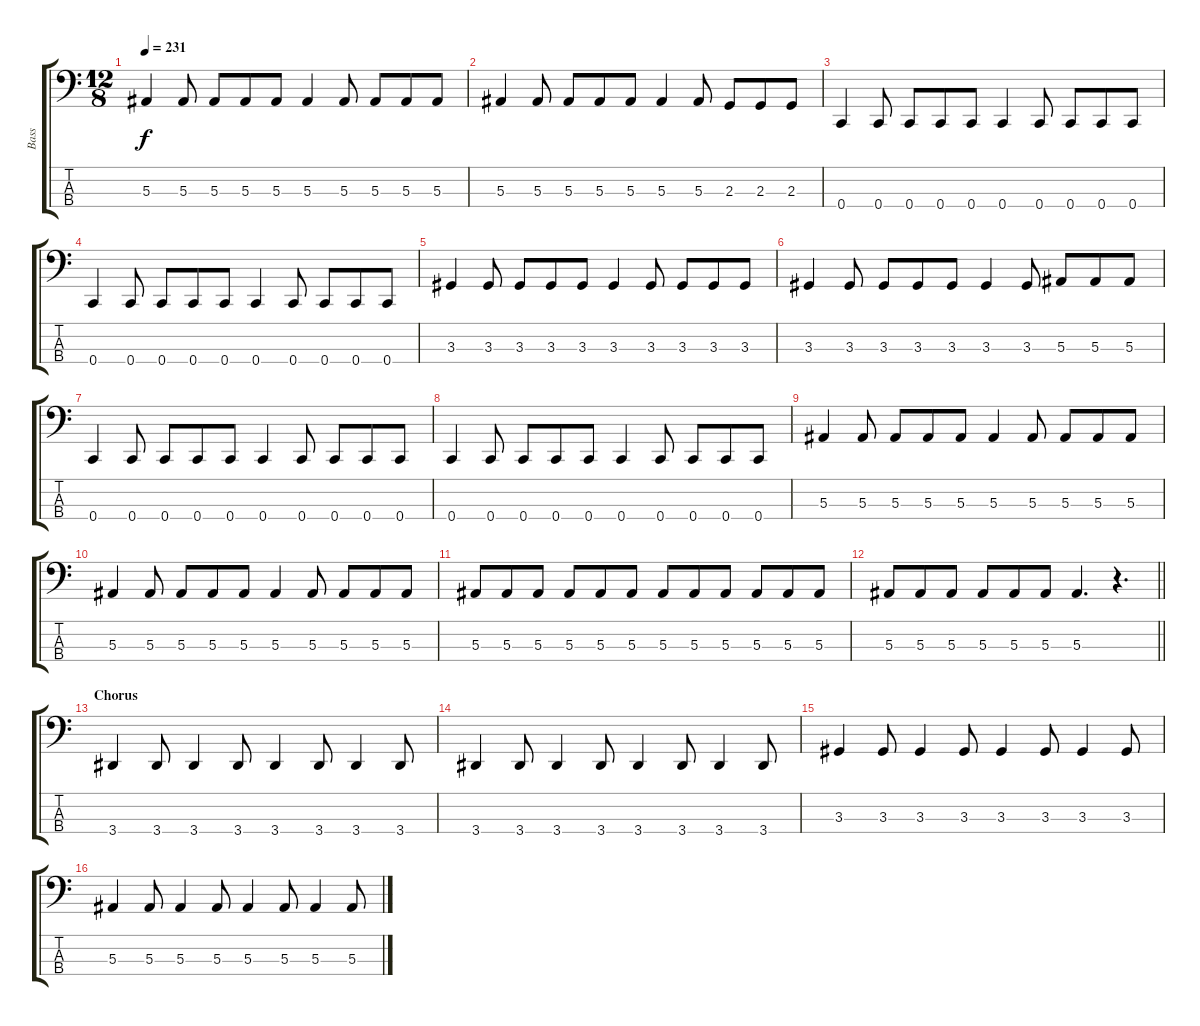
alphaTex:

\track ("Bass" "Bass") {instrument electricbasspick}
\staff {score tabs}
\tuning (Eb2 Bb1 F1 C1) {hide}
\ts (12 8)
\tempo 231
\clef f4
\ks c
5.3.4{dy f} 5.3.8 5.3.8 5.3.8 5.3.8 5.3.4 5.3.8 5.3.8 5.3.8 5.3.8 |
5.3.4 5.3.8 5.3.8 5.3.8 5.3.8 5.3.4 5.3.8 2.3.8 2.3.8 2.3.8 |
0.4.4 0.4.8 0.4.8 0.4.8 0.4.8 0.4.4 0.4.8 0.4.8 0.4.8 0.4.8 |
0.4.4 0.4.8 0.4.8 0.4.8 0.4.8 0.4.4 0.4.8 0.4.8 0.4.8 0.4.8 |
3.3.4 3.3.8 3.3.8 3.3.8 3.3.8 3.3.4 3.3.8 3.3.8 3.3.8 3.3.8 |
3.3.4 3.3.8 3.3.8 3.3.8 3.3.8 3.3.4 3.3.8 5.3.8 5.3.8 5.3.8 |
0.4.4 0.4.8 0.4.8 0.4.8 0.4.8 0.4.4 0.4.8 0.4.8 0.4.8 0.4.8 |
0.4.4 0.4.8 0.4.8 0.4.8 0.4.8 0.4.4 0.4.8 0.4.8 0.4.8 0.4.8 |
5.3.4 5.3.8 5.3.8 5.3.8 5.3.8 5.3.4 5.3.8 5.3.8 5.3.8 5.3.8 |
5.3.4 5.3.8 5.3.8 5.3.8 5.3.8 5.3.4 5.3.8 5.3.8 5.3.8 5.3.8 |
5.3.8 5.3.8 5.3.8 5.3.8 5.3.8 5.3.8 5.3.8 5.3.8 5.3.8 5.3.8 5.3.8 5.3.8 |
\barLineRight lightlight
5.3.8 5.3.8 5.3.8 5.3.8 5.3.8 5.3.8 5.3.4{d} r.4{d} |
\section ("" "Chorus")
3.4.4 3.4.8 3.4.4 3.4.8 3.4.4 3.4.8 3.4.4 3.4.8 |
3.4.4 3.4.8 3.4.4 3.4.8 3.4.4 3.4.8 3.4.4 3.4.8 |
3.3.4 3.3.8 3.3.4 3.3.8 3.3.4 3.3.8 3.3.4 3.3.8 |
5.3.4 5.3.8 5.3.4 5.3.8 5.3.4 5.3.8 5.3.4 5.3.8
